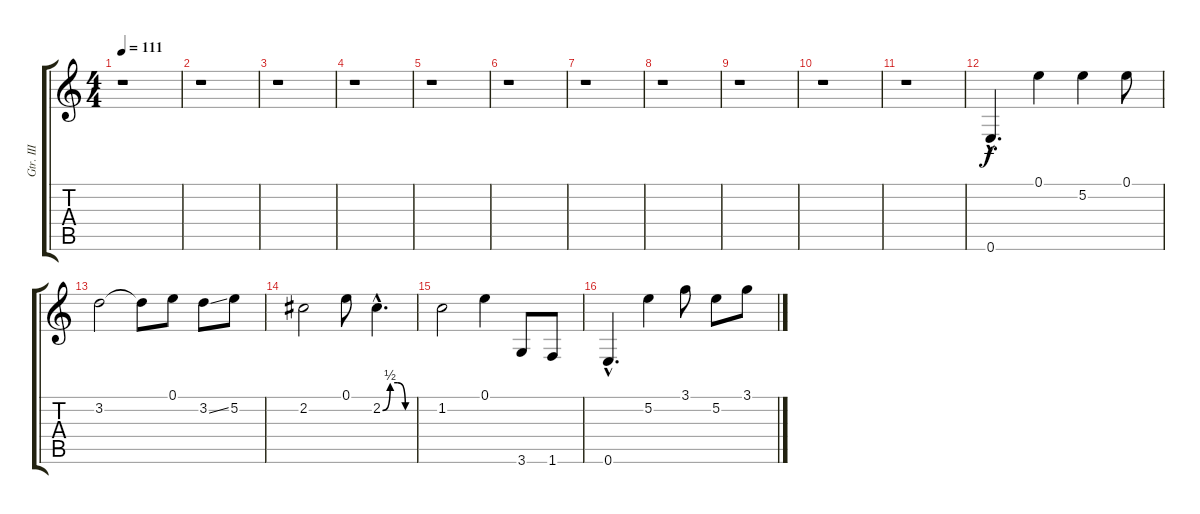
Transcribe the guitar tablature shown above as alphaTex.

\track ("Gtr. III" "Gtr. III") {instrument distortionguitar}
\staff {score tabs}
\tuning (E4 B3 G3 D3 A2 E2) {hide}
\ts (4 4)
\tempo 111
\clef g2
\ks c
r.1{dy f} |
r.1 |
r.1 |
r.1 |
r.1 |
r.1 |
r.1 |
r.1 |
r.1 |
r.1 |
r.1 |
0.6{hac}.4{d} 0.1.4 5.2.4 0.1.8 |
3.2.2 3.2{t}.8 0.1.8 3.2{ss}.8 5.2.8 |
2.2.2 0.1.8 2.2{be (custom 0 0 15 2 30 2 45 0 60 0) hac}.4{d} |
1.2.2 0.1.4 3.6.8 1.6.8 |
0.6{hac}.4{d} 5.2.4 3.1.8 5.2.8 3.1.8
